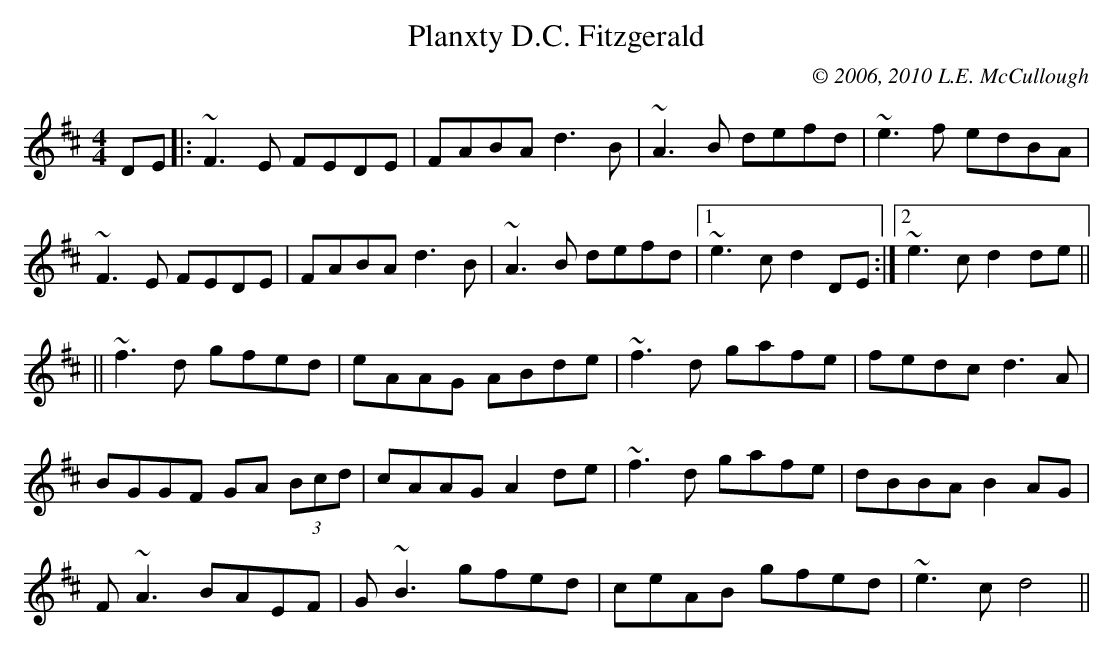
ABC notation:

X:1
T:Planxty D.C. Fitzgerald
C:© 2006, 2010 L.E. McCullough
M:4/4
L:1/8
K:Dmajor
DE|:~F3E FEDE|FABA d3B|~A3B defd|~e3f edBA|
~F3E FEDE|FABA d3B|~A3B defd|1~e3c d2DE:|2~e3c d2de||
||~f3d gfed|eAAG ABde|~f3d gafe|fedc d3A|
BGGF GA (3Bcd|cAAG A2de|~f3d gafe|dBBA B2AG|
F~A3 BAEF|G~B3 gfed|ceAB gfed|~e3c d4||
